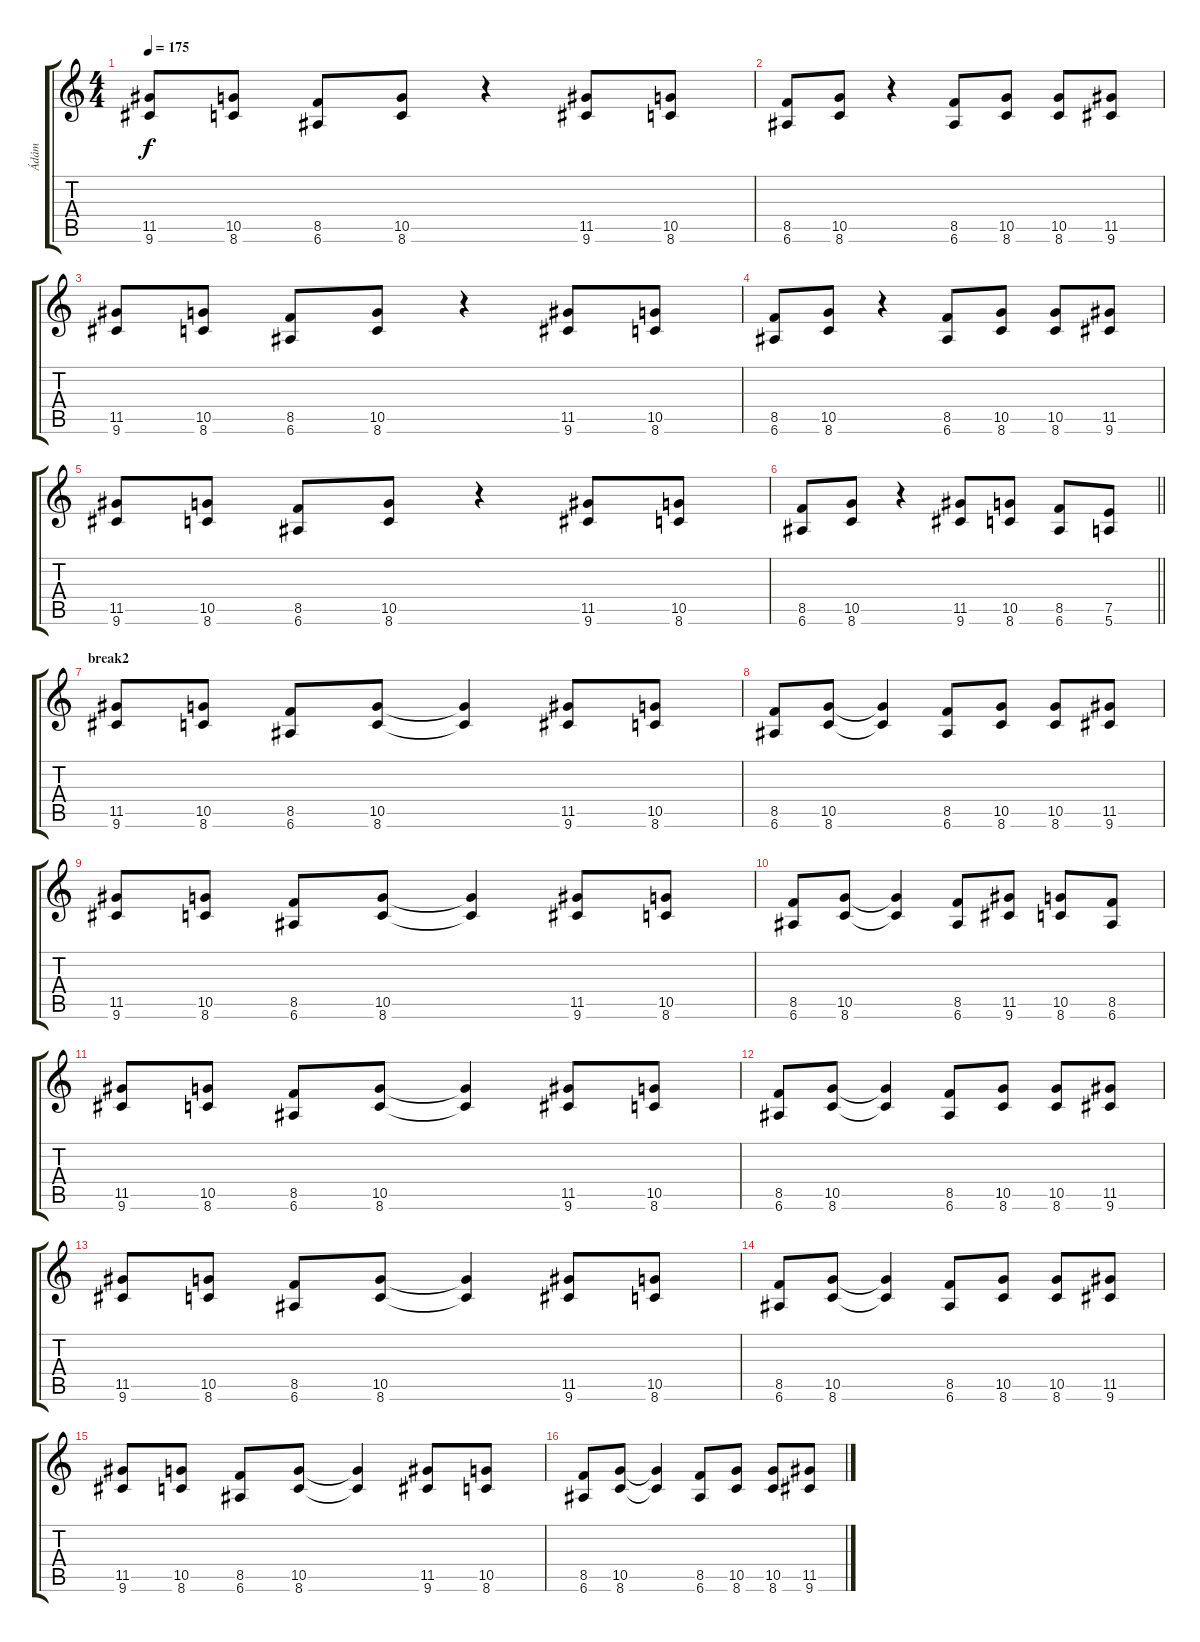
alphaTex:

\track ("Ádám" "Ádám") {instrument distortionguitar}
\staff {score tabs}
\tuning (E4 B3 G3 D3 A2 E2) {hide}
\ts (4 4)
\tempo 175
\clef g2
\ks c
(11.5 9.6).8{dy f} (10.5 8.6).8 (8.5 6.6).8 (10.5 8.6).8 r.4 (11.5 9.6).8 (10.5 8.6).8 |
(8.5 6.6).8 (10.5 8.6).8 r.4 (8.5 6.6).8 (10.5 8.6).8 (10.5 8.6).8 (11.5 9.6).8 |
(11.5 9.6).8 (10.5 8.6).8 (8.5 6.6).8 (10.5 8.6).8 r.4 (11.5 9.6).8 (10.5 8.6).8 |
(8.5 6.6).8 (10.5 8.6).8 r.4 (8.5 6.6).8 (10.5 8.6).8 (10.5 8.6).8 (11.5 9.6).8 |
(11.5 9.6).8 (10.5 8.6).8 (8.5 6.6).8 (10.5 8.6).8 r.4 (11.5 9.6).8 (10.5 8.6).8 |
\barLineRight lightlight
(8.5 6.6).8 (10.5 8.6).8 r.4 (11.5 9.6).8 (10.5 8.6).8 (8.5 6.6).8 (7.5 5.6).8 |
\section ("" "break2")
(11.5 9.6).8 (10.5 8.6).8 (8.5 6.6).8 (10.5 8.6).8 (10.5{t} 8.6{t}).4 (11.5 9.6).8 (10.5 8.6).8 |
(8.5 6.6).8 (10.5 8.6).8 (10.5{t} 8.6{t}).4 (8.5 6.6).8 (10.5 8.6).8 (10.5 8.6).8 (11.5 9.6).8 |
(11.5 9.6).8 (10.5 8.6).8 (8.5 6.6).8 (10.5 8.6).8 (10.5{t} 8.6{t}).4 (11.5 9.6).8 (10.5 8.6).8 |
(8.5 6.6).8 (10.5 8.6).8 (10.5{t} 8.6{t}).4 (8.5 6.6).8 (11.5 9.6).8 (10.5 8.6).8 (8.5 6.6).8 |
(11.5 9.6).8 (10.5 8.6).8 (8.5 6.6).8 (10.5 8.6).8 (10.5{t} 8.6{t}).4 (11.5 9.6).8 (10.5 8.6).8 |
(8.5 6.6).8 (10.5 8.6).8 (10.5{t} 8.6{t}).4 (8.5 6.6).8 (10.5 8.6).8 (10.5 8.6).8 (11.5 9.6).8 |
(11.5 9.6).8 (10.5 8.6).8 (8.5 6.6).8 (10.5 8.6).8 (10.5{t} 8.6{t}).4 (11.5 9.6).8 (10.5 8.6).8 |
(8.5 6.6).8 (10.5 8.6).8 (10.5{t} 8.6{t}).4 (8.5 6.6).8 (10.5 8.6).8 (10.5 8.6).8 (11.5 9.6).8 |
(11.5 9.6).8 (10.5 8.6).8 (8.5 6.6).8 (10.5 8.6).8 (10.5{t} 8.6{t}).4 (11.5 9.6).8 (10.5 8.6).8 |
(8.5 6.6).8 (10.5 8.6).8 (10.5{t} 8.6{t}).4 (8.5 6.6).8 (10.5 8.6).8 (10.5 8.6).8 (11.5 9.6).8
